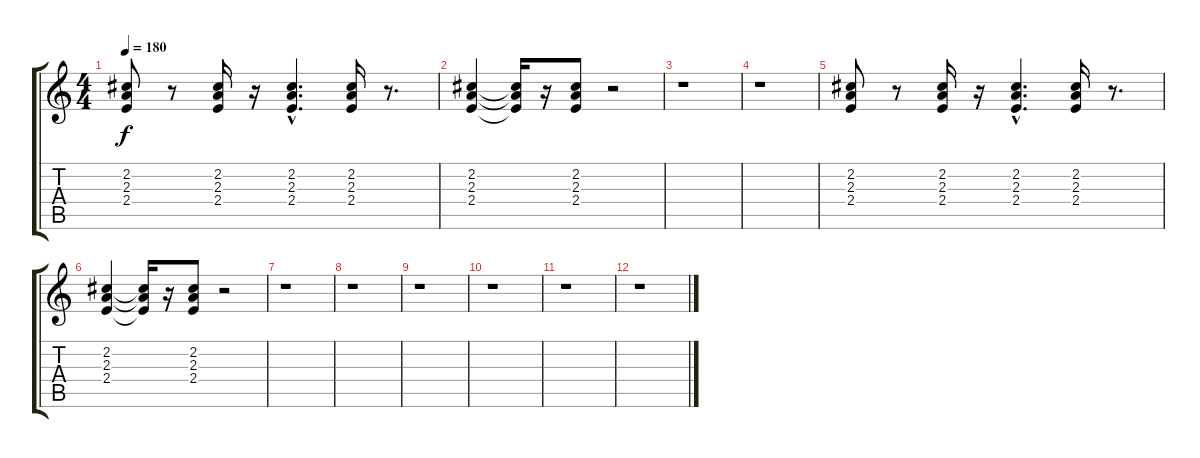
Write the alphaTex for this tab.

\track "" {instrument acousticguitarsteel}
\staff {score tabs}
\tuning (E4 B3 G3 D3 A2 E2) {hide}
\ts (4 4)
\tempo 180
\clef g2
\ks c
(2.2 2.3 2.4).8{dy f} r.8 (2.2 2.3 2.4).16 r.16 (2.2{hac} 2.3{hac} 2.4{hac}).4{d} (2.2 2.3 2.4).16 r.8{d} |
(2.2 2.3 2.4).4 (2.2{t} 2.3{t} 2.4{t}).16 r.16 (2.2 2.3 2.4).8 r.2 |
r.1 |
r.1 |
(2.2 2.3 2.4).8 r.8 (2.2 2.3 2.4).16 r.16 (2.2{hac} 2.3{hac} 2.4{hac}).4{d} (2.2 2.3 2.4).16 r.8{d} |
(2.2 2.3 2.4).4 (2.2{t} 2.3{t} 2.4{t}).16 r.16 (2.2 2.3 2.4).8 r.2 |
r.1 |
r.1 |
r.1 |
r.1 |
r.1 |
r.1
